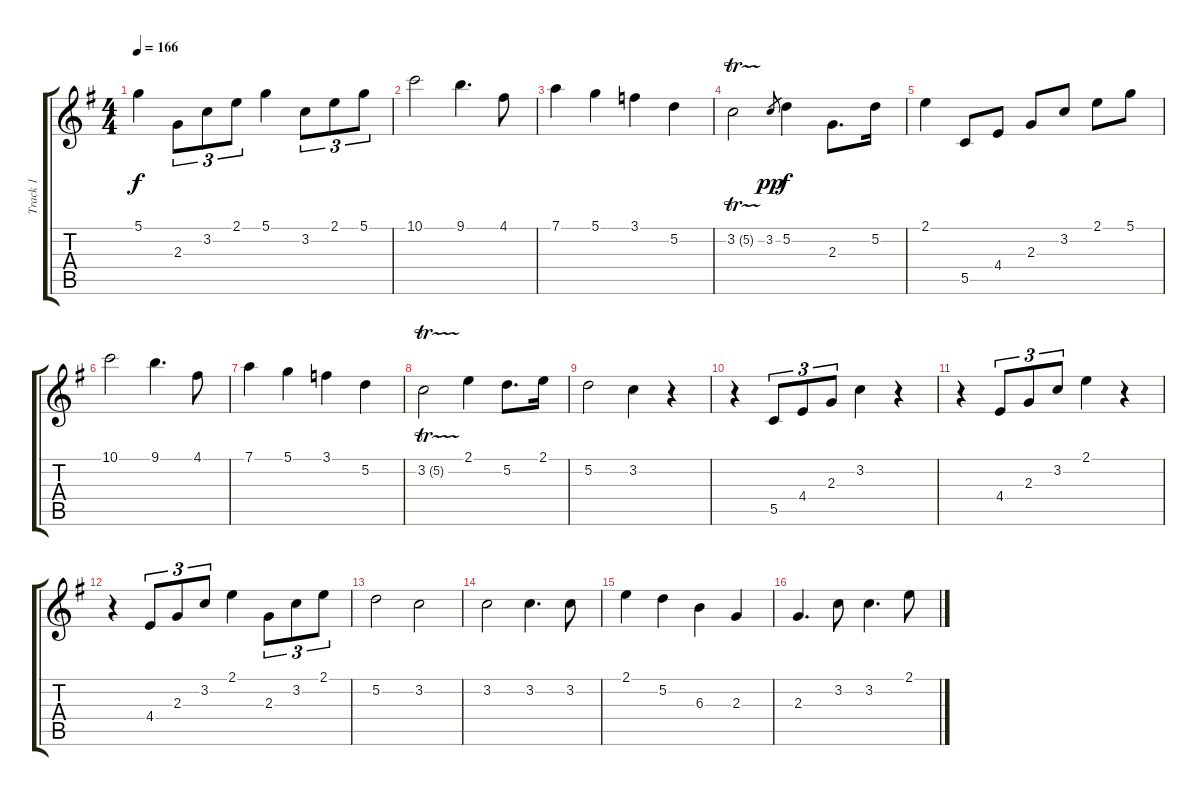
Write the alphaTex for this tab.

\track ("Track 1" "Track 1") {instrument distortionguitar}
\staff {score tabs}
\tuning (D4 A3 F3 C3 G2 C2) {hide}
\ts (4 4)
\tempo 166
\clef g2
\ks g
5.1.4{dy f} 2.3.8{tu (3 2)} 3.2.8{tu (3 2)} 2.1.8{tu (3 2)} 5.1.4 3.2.8{tu (3 2)} 2.1.8{tu (3 2)} 5.1.8{tu (3 2)} |
10.1.2 9.1.4{d} 4.1.8 |
7.1.4 5.1.4 3.1.4 5.2.4 |
3.2{tr (5 32)}.2 3.2.8{gr dy pp} 5.2.4{dy f} 2.3.8{d} 5.2.16 |
2.1.4 5.5.8 4.4.8 2.3.8 3.2.8 2.1.8 5.1.8 |
10.1.2 9.1.4{d} 4.1.8 |
7.1.4 5.1.4 3.1.4 5.2.4 |
3.2{tr (5 32)}.2 2.1.4 5.2.8{d} 2.1.16 |
5.2.2 3.2.4 r.4 |
r.4 5.5.8{tu (3 2)} 4.4.8{tu (3 2)} 2.3.8{tu (3 2)} 3.2.4 r.4 |
r.4 4.4.8{tu (3 2)} 2.3.8{tu (3 2)} 3.2.8{tu (3 2)} 2.1.4 r.4 |
r.4 4.4.8{tu (3 2)} 2.3.8{tu (3 2)} 3.2.8{tu (3 2)} 2.1.4 2.3.8{tu (3 2)} 3.2.8{tu (3 2)} 2.1.8{tu (3 2)} |
5.2.2 3.2.2 |
3.2.2 3.2.4{d} 3.2.8 |
2.1.4 5.2.4 6.3.4 2.3.4 |
2.3.4{d} 3.2.8 3.2.4{d} 2.1.8
